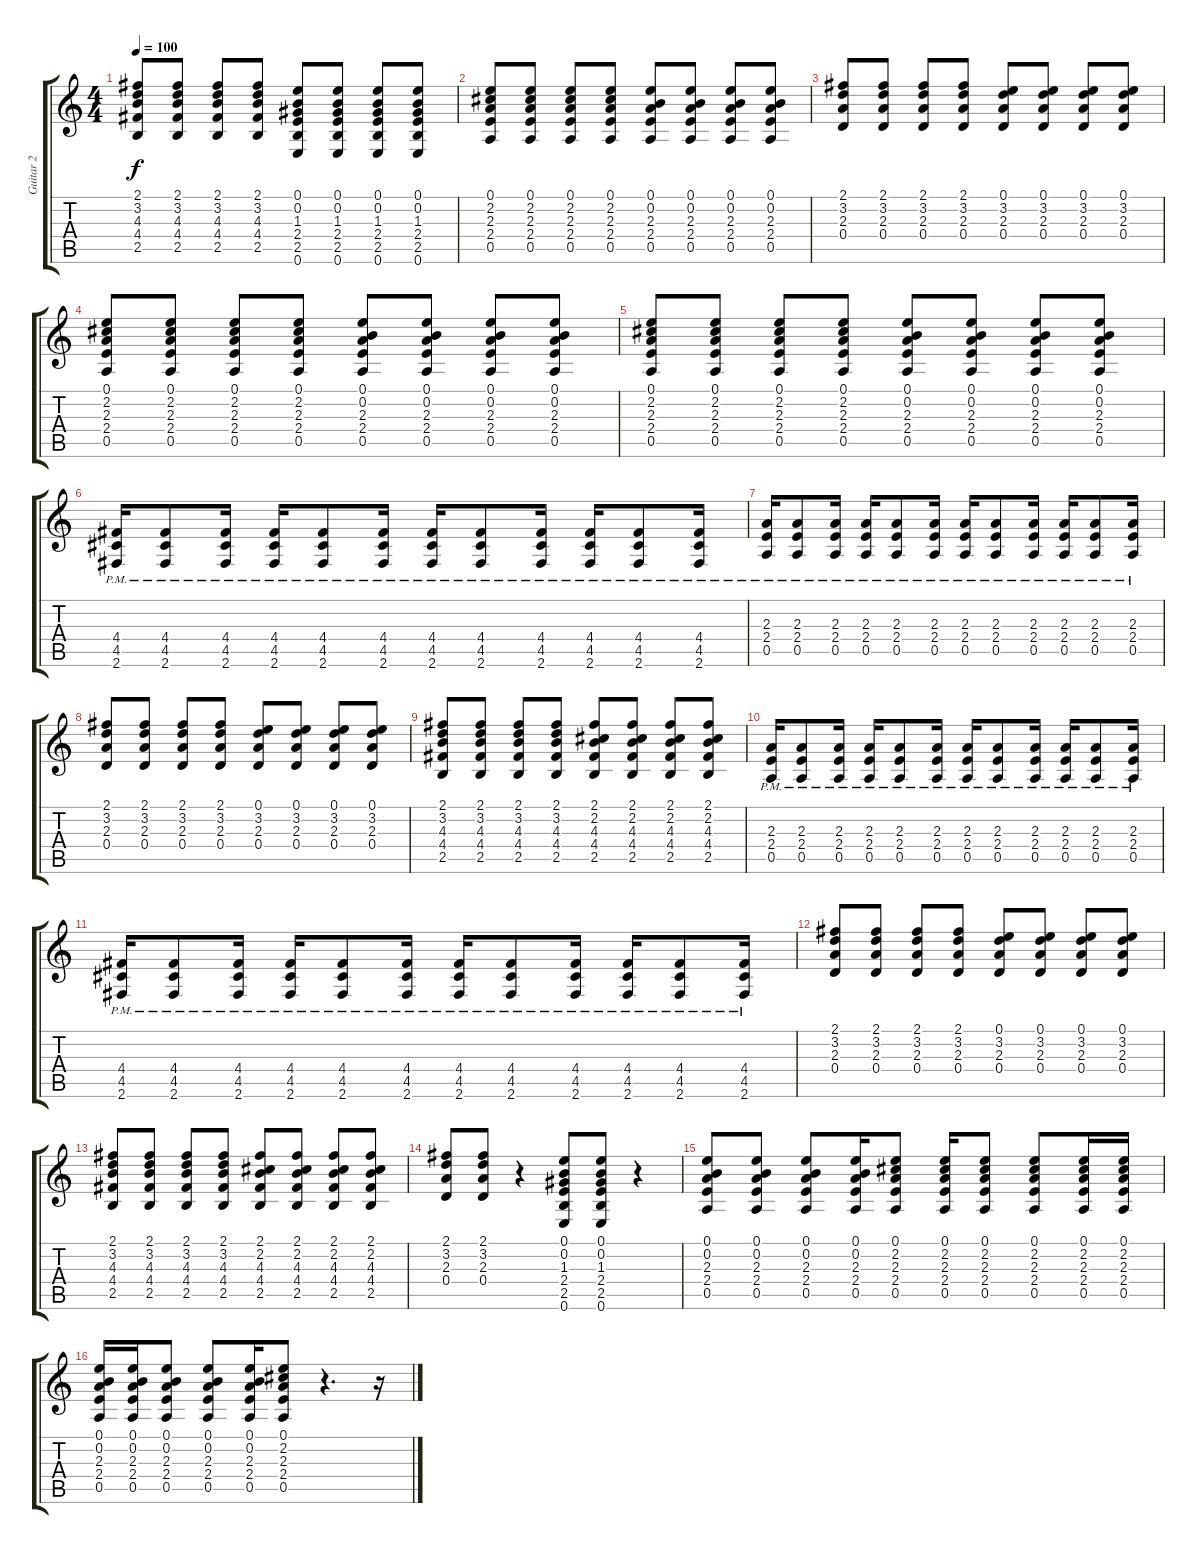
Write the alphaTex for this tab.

\track ("Guitar 2" "Guitar 2") {instrument distortionguitar}
\staff {score tabs}
\tuning (E4 B3 G3 D3 A2 E2) {hide}
\ts (4 4)
\tempo 100
\clef g2
\ks c
(2.1 3.2 4.3 4.4 2.5).8{dy f} (2.1 3.2 4.3 4.4 2.5).8 (2.1 3.2 4.3 4.4 2.5).8 (2.1 3.2 4.3 4.4 2.5).8 (0.1 0.2 1.3 2.4 2.5 0.6).8 (0.1 0.2 1.3 2.4 2.5 0.6).8 (0.1 0.2 1.3 2.4 2.5 0.6).8 (0.1 0.2 1.3 2.4 2.5 0.6).8 |
(0.1 2.2 2.3 2.4 0.5).8 (0.1 2.2 2.3 2.4 0.5).8 (0.1 2.2 2.3 2.4 0.5).8 (0.1 2.2 2.3 2.4 0.5).8 (0.1 0.2 2.3 2.4 0.5).8 (0.1 0.2 2.3 2.4 0.5).8 (0.1 0.2 2.3 2.4 0.5).8 (0.1 0.2 2.3 2.4 0.5).8 |
(2.1 3.2 2.3 0.4).8 (2.1 3.2 2.3 0.4).8 (2.1 3.2 2.3 0.4).8 (2.1 3.2 2.3 0.4).8 (0.1 3.2 2.3 0.4).8 (0.1 3.2 2.3 0.4).8 (0.1 3.2 2.3 0.4).8 (0.1 3.2 2.3 0.4).8 |
(0.1 2.2 2.3 2.4 0.5).8 (0.1 2.2 2.3 2.4 0.5).8 (0.1 2.2 2.3 2.4 0.5).8 (0.1 2.2 2.3 2.4 0.5).8 (0.1 0.2 2.3 2.4 0.5).8 (0.1 0.2 2.3 2.4 0.5).8 (0.1 0.2 2.3 2.4 0.5).8 (0.1 0.2 2.3 2.4 0.5).8 |
(0.1 2.2 2.3 2.4 0.5).8 (0.1 2.2 2.3 2.4 0.5).8 (0.1 2.2 2.3 2.4 0.5).8 (0.1 2.2 2.3 2.4 0.5).8 (0.1 0.2 2.3 2.4 0.5).8 (0.1 0.2 2.3 2.4 0.5).8 (0.1 0.2 2.3 2.4 0.5).8 (0.1 0.2 2.3 2.4 0.5).8 |
(4.4 4.5 2.6{pm}).16 (4.4{pm} 4.5 2.6).8 (4.4{pm} 4.5 2.6).16 (4.4{pm} 4.5 2.6).16 (4.4{pm} 4.5 2.6).8 (4.4{pm} 4.5 2.6).16 (4.4{pm} 4.5 2.6).16 (4.4{pm} 4.5 2.6).8 (4.4{pm} 4.5 2.6).16 (4.4{pm} 4.5 2.6).16 (4.4{pm} 4.5 2.6).8 (4.4{pm} 4.5 2.6).16 |
(2.3 2.4{pm} 0.5).16 (2.3 2.4{pm} 0.5).8 (2.3 2.4{pm} 0.5).16 (2.3 2.4{pm} 0.5).16 (2.3 2.4{pm} 0.5).8 (2.3 2.4{pm} 0.5).16 (2.3 2.4{pm} 0.5).16 (2.3 2.4{pm} 0.5).8 (2.3 2.4{pm} 0.5).16 (2.3 2.4{pm} 0.5).16 (2.3 2.4{pm} 0.5).8 (2.3 2.4{pm} 0.5).16 |
(2.1 3.2 2.3 0.4).8 (2.1 3.2 2.3 0.4).8 (2.1 3.2 2.3 0.4).8 (2.1 3.2 2.3 0.4).8 (0.1 3.2 2.3 0.4).8 (0.1 3.2 2.3 0.4).8 (0.1 3.2 2.3 0.4).8 (0.1 3.2 2.3 0.4).8 |
(2.1 3.2 4.3 4.4 2.5).8 (2.1 3.2 4.3 4.4 2.5).8 (2.1 3.2 4.3 4.4 2.5).8 (2.1 3.2 4.3 4.4 2.5).8 (2.1 2.2 4.3 4.4 2.5).8 (2.1 2.2 4.3 4.4 2.5).8 (2.1 2.2 4.3 4.4 2.5).8 (2.1 2.2 4.3 4.4 2.5).8 |
(2.3 2.4{pm} 0.5).16 (2.3 2.4{pm} 0.5).8 (2.3 2.4{pm} 0.5).16 (2.3 2.4{pm} 0.5).16 (2.3 2.4{pm} 0.5).8 (2.3 2.4{pm} 0.5).16 (2.3 2.4{pm} 0.5).16 (2.3 2.4{pm} 0.5).8 (2.3 2.4{pm} 0.5).16 (2.3 2.4{pm} 0.5).16 (2.3 2.4{pm} 0.5).8 (2.3 2.4{pm} 0.5).16 |
(4.4{pm} 4.5 2.6).16 (4.4{pm} 4.5 2.6).8 (4.4{pm} 4.5 2.6).16 (4.4{pm} 4.5 2.6).16 (4.4{pm} 4.5 2.6).8 (4.4{pm} 4.5 2.6).16 (4.4{pm} 4.5 2.6).16 (4.4{pm} 4.5 2.6).8 (4.4{pm} 4.5 2.6).16 (4.4{pm} 4.5 2.6).16 (4.4{pm} 4.5 2.6).8 (4.4{pm} 4.5 2.6).16 |
(2.1 3.2 2.3 0.4).8 (2.1 3.2 2.3 0.4).8 (2.1 3.2 2.3 0.4).8 (2.1 3.2 2.3 0.4).8 (0.1 3.2 2.3 0.4).8 (0.1 3.2 2.3 0.4).8 (0.1 3.2 2.3 0.4).8 (0.1 3.2 2.3 0.4).8 |
(2.1 3.2 4.3 4.4 2.5).8 (2.1 3.2 4.3 4.4 2.5).8 (2.1 3.2 4.3 4.4 2.5).8 (2.1 3.2 4.3 4.4 2.5).8 (2.1 2.2 4.3 4.4 2.5).8 (2.1 2.2 4.3 4.4 2.5).8 (2.1 2.2 4.3 4.4 2.5).8 (2.1 2.2 4.3 4.4 2.5).8 |
(2.1 3.2 2.3 0.4).8 (2.1 3.2 2.3 0.4).8 r.4 (0.1 0.2 1.3 2.4 2.5 0.6).8 (0.1 0.2 1.3 2.4 2.5 0.6).8 r.4 |
(0.1 0.2 2.3 2.4 0.5).8{volume 12} (0.1 0.2 2.3 2.4 0.5).8 (0.1 0.2 2.3 2.4 0.5).8 (0.1 0.2 2.3 2.4 0.5).16 (0.1 2.2 2.3 2.4 0.5).8 (0.1 2.2 2.3 2.4 0.5).16 (0.1 2.2 2.3 2.4 0.5).8 (0.1 2.2 2.3 2.4 0.5).8 (0.1 2.2 2.3 2.4 0.5).16 (0.1 2.2 2.3 2.4 0.5).16 |
(0.1 0.2 2.3 2.4 0.5).16 (0.1 0.2 2.3 2.4 0.5).16 (0.1 0.2 2.3 2.4 0.5).8 (0.1 0.2 2.3 2.4 0.5).8 (0.1 0.2 2.3 2.4 0.5).16 (0.1 2.2 2.3 2.4 0.5).8 r.4{d} r.16
